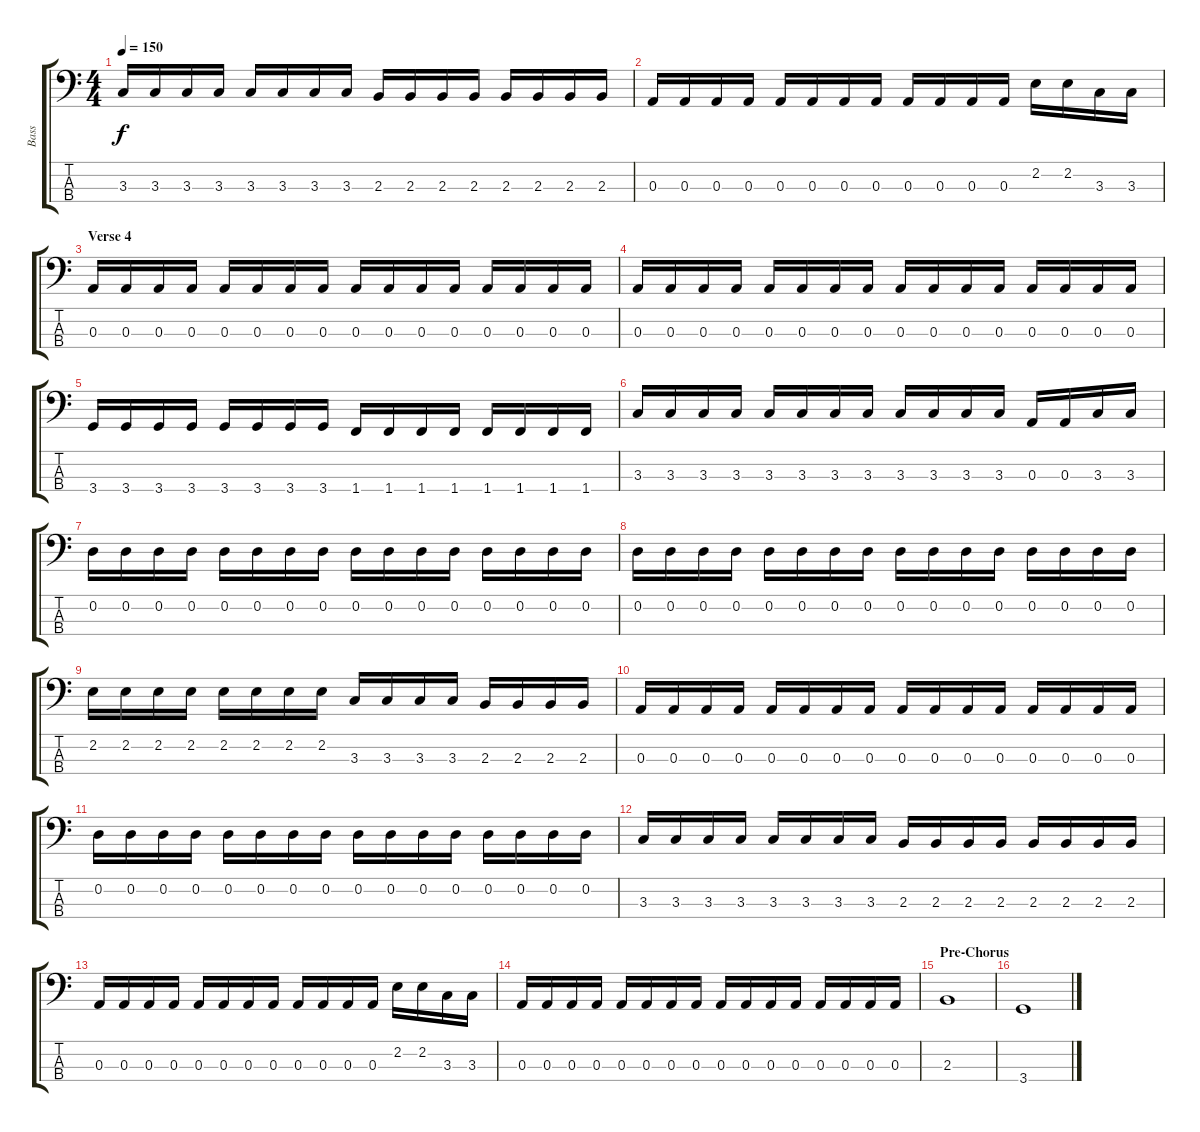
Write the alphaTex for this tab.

\track ("Bass" "Bass") {instrument electricbasspick}
\staff {score tabs}
\tuning (G2 D2 A1 E1) {hide}
\ts (4 4)
\tempo 150
\clef f4
\ks c
3.3.16{dy f} 3.3.16 3.3.16 3.3.16 3.3.16 3.3.16 3.3.16 3.3.16 2.3.16 2.3.16 2.3.16 2.3.16 2.3.16 2.3.16 2.3.16 2.3.16 |
0.3.16 0.3.16 0.3.16 0.3.16 0.3.16 0.3.16 0.3.16 0.3.16 0.3.16 0.3.16 0.3.16 0.3.16 2.2.16 2.2.16 3.3.16 3.3.16 |
\section ("" "Verse 4")
0.3.16 0.3.16 0.3.16 0.3.16 0.3.16 0.3.16 0.3.16 0.3.16 0.3.16 0.3.16 0.3.16 0.3.16 0.3.16 0.3.16 0.3.16 0.3.16 |
0.3.16 0.3.16 0.3.16 0.3.16 0.3.16 0.3.16 0.3.16 0.3.16 0.3.16 0.3.16 0.3.16 0.3.16 0.3.16 0.3.16 0.3.16 0.3.16 |
3.4.16 3.4.16 3.4.16 3.4.16 3.4.16 3.4.16 3.4.16 3.4.16 1.4.16 1.4.16 1.4.16 1.4.16 1.4.16 1.4.16 1.4.16 1.4.16 |
3.3.16 3.3.16 3.3.16 3.3.16 3.3.16 3.3.16 3.3.16 3.3.16 3.3.16 3.3.16 3.3.16 3.3.16 0.3.16 0.3.16 3.3.16 3.3.16 |
0.2.16 0.2.16 0.2.16 0.2.16 0.2.16 0.2.16 0.2.16 0.2.16 0.2.16 0.2.16 0.2.16 0.2.16 0.2.16 0.2.16 0.2.16 0.2.16 |
0.2.16 0.2.16 0.2.16 0.2.16 0.2.16 0.2.16 0.2.16 0.2.16 0.2.16 0.2.16 0.2.16 0.2.16 0.2.16 0.2.16 0.2.16 0.2.16 |
2.2.16 2.2.16 2.2.16 2.2.16 2.2.16 2.2.16 2.2.16 2.2.16 3.3.16 3.3.16 3.3.16 3.3.16 2.3.16 2.3.16 2.3.16 2.3.16 |
0.3.16 0.3.16 0.3.16 0.3.16 0.3.16 0.3.16 0.3.16 0.3.16 0.3.16 0.3.16 0.3.16 0.3.16 0.3.16 0.3.16 0.3.16 0.3.16 |
0.2.16 0.2.16 0.2.16 0.2.16 0.2.16 0.2.16 0.2.16 0.2.16 0.2.16 0.2.16 0.2.16 0.2.16 0.2.16 0.2.16 0.2.16 0.2.16 |
3.3.16 3.3.16 3.3.16 3.3.16 3.3.16 3.3.16 3.3.16 3.3.16 2.3.16 2.3.16 2.3.16 2.3.16 2.3.16 2.3.16 2.3.16 2.3.16 |
0.3.16 0.3.16 0.3.16 0.3.16 0.3.16 0.3.16 0.3.16 0.3.16 0.3.16 0.3.16 0.3.16 0.3.16 2.2.16 2.2.16 3.3.16 3.3.16 |
0.3.16 0.3.16 0.3.16 0.3.16 0.3.16 0.3.16 0.3.16 0.3.16 0.3.16 0.3.16 0.3.16 0.3.16 0.3.16 0.3.16 0.3.16 0.3.16 |
\section ("" "Pre-Chorus")
2.3.1 |
3.4.1
